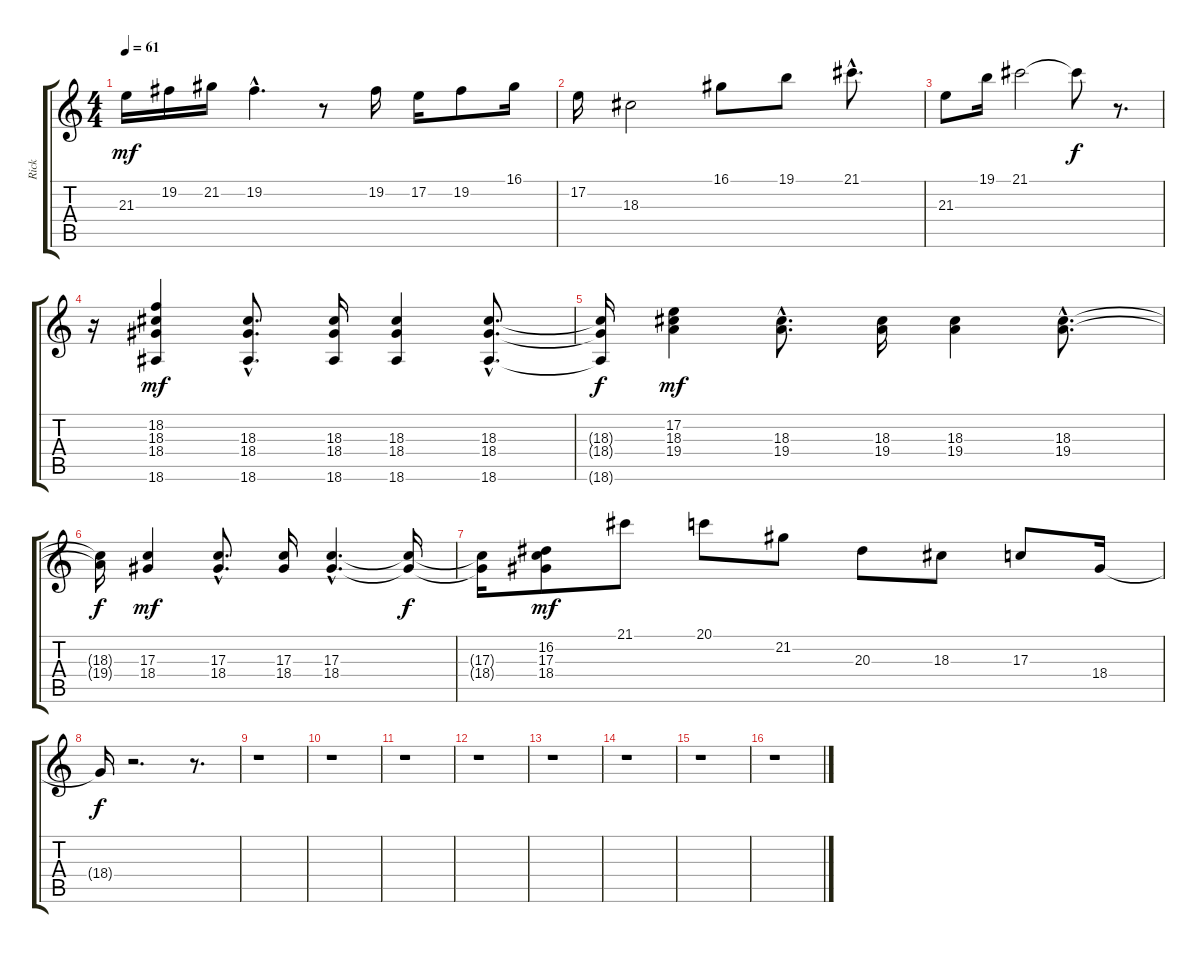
\track ("Rick" "Rick") {instrument acousticgrandpiano}
\staff {score tabs}
\tuning (E4 B3 G3 D3 A2 E2) {hide}
\ts (4 4)
\tempo 61
\clef g2
\ks c
21.3.16{dy mf} 19.2.16 21.2.16 19.2{hac}.4{d} r.8 19.2.16 17.2.16 19.2.8 16.1.16 |
17.2.16 18.3.2 16.1.8 19.1.8 21.1{hac}.8{d} |
21.3.8 19.1.16 21.1.2 21.1{t}.8{dy f} r.8{d} |
r.16 (18.2 18.3 18.4 18.6).4{dy mf} (18.3{hac} 18.4{hac} 18.6{hac}).8{d} (18.3 18.4 18.6).16 (18.3 18.4 18.6).4 (18.3{hac} 18.4{hac} 18.6{hac}).8{d} |
(18.3{t} 18.4{t} 18.6{t}).16{dy f} (17.2 18.3 19.4).4{dy mf} (18.3{hac} 19.4{hac}).8{d} (18.3 19.4).16 (18.3 19.4).4 (18.3{hac} 19.4{hac}).8{d} |
(18.3{t} 19.4{t}).16{dy f} (17.3 18.4).4{dy mf} (17.3{hac} 18.4{hac}).8{d} (17.3 18.4).16 (17.3{hac} 18.4{hac}).4{d} (17.3{t} 18.4{t}).16{dy f} |
(17.3{t} 18.4{t}).16 (16.2 17.3 18.4).8{dy mf} 21.1.8 20.1.8 21.2.8 20.3.8 18.3.8 17.3.8 18.4.16 |
18.4{t}.16{dy f} r.2{d} r.8{d} |
r.1 |
r.1 |
r.1 |
r.1 |
r.1 |
r.1 |
r.1 |
r.1
